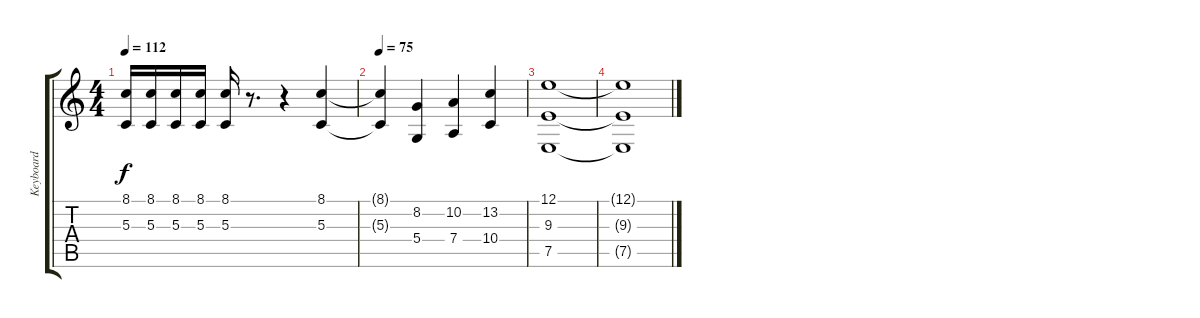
\track ("Keyboard" "Keyboard") {instrument stringensemble1}
\staff {score tabs}
\tuning (E4 B3 G3 D3 A2 E2) {hide}
\ts (4 4)
\tempo 112
\clef g2
\ks c
(8.1 5.3).16{dy f} (8.1 5.3).16 (8.1 5.3).16 (8.1 5.3).16 (8.1 5.3).16 r.8{d} r.4 (8.1 5.3).4 |
\tempo 75
(8.1{t} 5.3{t}).4 (8.2 5.4).4 (10.2 7.4).4 (13.2 10.4).4 |
(12.1 9.3 7.5).1 |
(12.1{t} 9.3{t} 7.5{t}).1
